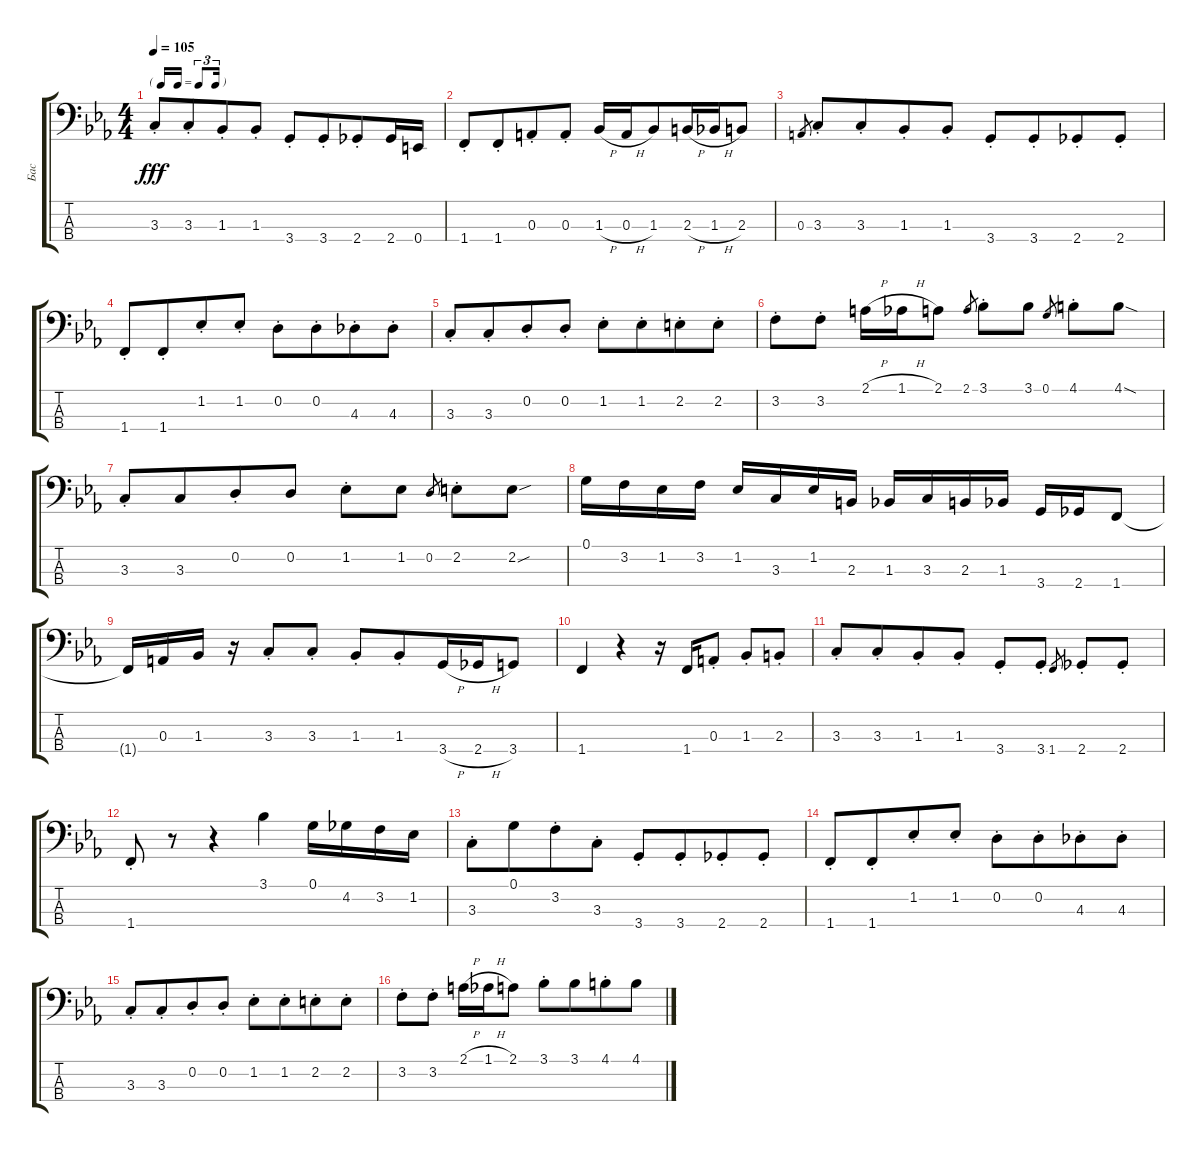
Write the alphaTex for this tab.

\track ("Бас" "Бас") {instrument electricbassfinger}
\staff {score tabs}
\tuning (G2 D2 A1 E1) {hide}
\ts (4 4)
\tf triplet16th
\tempo 105
\clef f4
\ks cminor
3.3{st}.8{dy fff} 3.3{st}.8{beam merge} 1.3{st}.8 1.3{st}.8 3.4{st}.8 3.4{st}.8{beam merge} 2.4{st}.8 2.4.16 0.4.16 |
1.4{st}.8 1.4{st}.8{beam merge} 0.3{st}.8 0.3{st}.8 1.3{h}.16 0.3{h}.16 1.3.8{beam merge} 2.3{h}.16 1.3{h}.16 2.3.8 |
0.3.8{gr} 3.3{st}.8 3.3{st}.8{beam merge} 1.3{st}.8 1.3{st}.8 3.4{st}.8 3.4{st}.8{beam merge} 2.4{st}.8 2.4{st}.8 |
1.4{st}.8 1.4{st}.8{beam merge} 1.2{st}.8 1.2{st}.8 0.2{st}.8 0.2{st}.8{beam merge} 4.3{st}.8 4.3{st}.8 |
3.3{st}.8 3.3{st}.8{beam merge} 0.2{st}.8 0.2{st}.8 1.2{st}.8 1.2{st}.8{beam merge} 2.2{st}.8 2.2{st}.8 |
3.2{st}.8 3.2{st}.8 2.1{h}.16 1.1{h}.16 2.1.8 2.1.8{gr} 3.1{st}.8 3.1.8 0.1.8{gr} 4.1{st}.8 4.1{sod}.8 |
3.3{st}.8 3.3.8{beam merge} 0.2{st}.8 0.2.8 1.2{st}.8 1.2.8 0.2.8{gr beam merge} 2.2{st}.8 2.2{sou}.8 |
0.1.16 3.2.16 1.2.16 3.2.16 1.2.16 3.3.16 1.2.16 2.3.16 1.3.16 3.3.16 2.3.16 1.3.16 3.4.16 2.4.16 1.4.8 |
1.4{t}.16 0.3.16 1.3.16 r.16 3.3{st}.8 3.3{st}.8 1.3{st}.8 1.3{st}.8{beam merge} 3.4{h}.16 2.4{h}.16 3.4.8 |
1.4.4 r.4 r.16 1.4.16 0.3{st}.8 1.3{st}.8 2.3{st}.8 |
3.3{st}.8 3.3{st}.8{beam merge} 1.3{st}.8 1.3{st}.8 3.4{st}.8 3.4{st}.8 1.4.8{gr beam merge} 2.4{st}.8 2.4{st}.8 |
1.4{st}.8 r.8 r.4 3.1.4 0.1.16 4.2.16 3.2.16 1.2.16 |
3.3{st}.8 0.1.8{beam merge} 3.2{st}.8 3.3{st}.8 3.4{st}.8 3.4{st}.8{beam merge} 2.4{st}.8 2.4{st}.8 |
1.4{st}.8 1.4{st}.8{beam merge} 1.2{st}.8 1.2{st}.8 0.2{st}.8 0.2{st}.8{beam merge} 4.3{st}.8 4.3{st}.8 |
3.3{st}.8 3.3{st}.8{beam merge} 0.2{st}.8 0.2{st}.8 1.2{st}.8 1.2{st}.8{beam merge} 2.2{st}.8 2.2{st}.8 |
3.2{st}.8 3.2{st}.8 2.1{h}.16 1.1{h}.16 2.1.8 3.1{st}.8 3.1.8{beam merge} 4.1{st}.8 4.1.8
